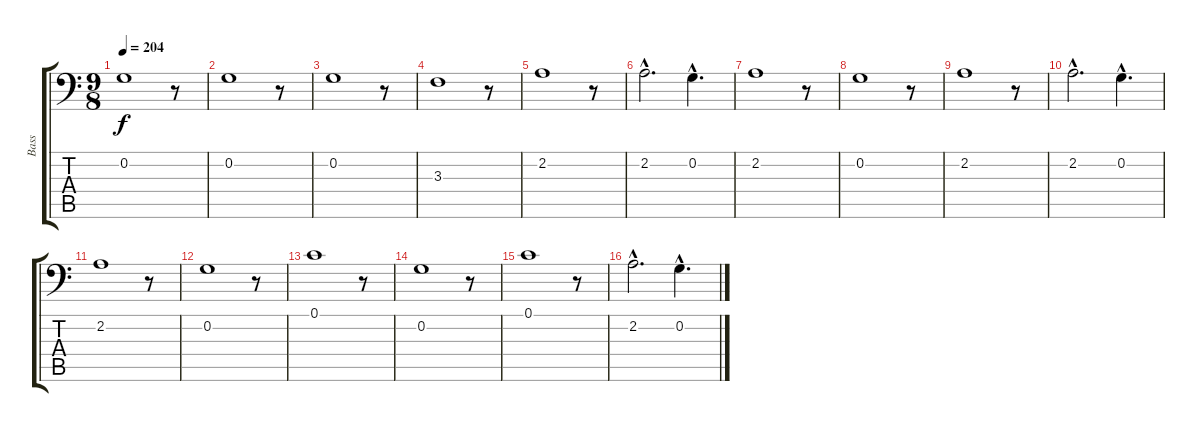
\track ("Bass" "Bass") {instrument electricbassfinger}
\staff {score tabs}
\tuning (C3 G2 D2 A1 E1 B0) {hide}
\ts (9 8)
\tempo 204
\clef f4
\ks c
0.2.1{dy f} r.8 |
0.2.1 r.8 |
0.2.1 r.8 |
3.3.1 r.8 |
2.2.1 r.8 |
2.2{hac}.2{d} 0.2{hac}.4{d} |
2.2.1 r.8 |
0.2.1 r.8 |
2.2.1 r.8 |
2.2{hac}.2{d} 0.2{hac}.4{d} |
2.2.1 r.8 |
0.2.1 r.8 |
0.1.1 r.8 |
0.2.1 r.8 |
0.1.1 r.8 |
2.2{hac}.2{d} 0.2{hac}.4{d}
